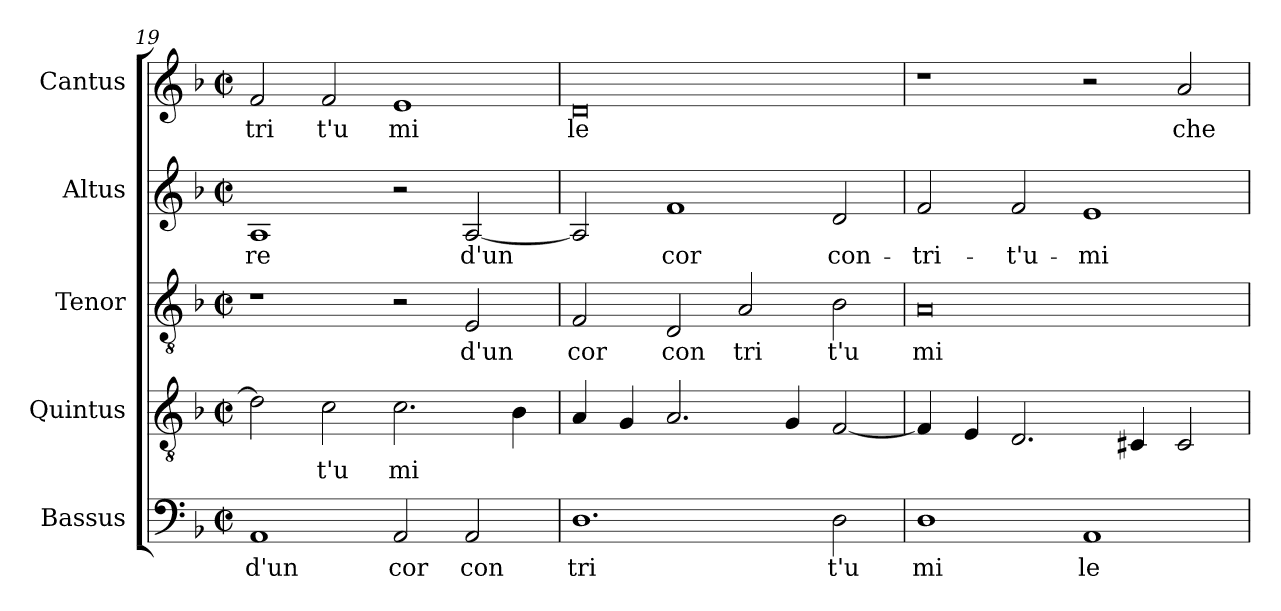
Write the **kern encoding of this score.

**kern	**text	**kern	**text	**kern	**text	**kern	**text	**kern	**text
*part5	*part5	*part4	*part4	*part3	*part3	*part2	*part2	*part1	*part1
*staff5	*staff5	*staff4	*staff4	*staff3	*staff3	*staff2	*staff2	*staff1	*staff1
*I"Bassus	*	*I"Quintus	*	*I"Tenor	*	*I"Altus	*	*I"Cantus	*
!!LO:PB:g=z
*clefF4	*	*clefGv2	*	*clefGv2	*	*clefG2	*	*clefG2	*
*k[b-]	*	*k[b-]	*	*k[b-]	*	*k[b-]	*	*k[b-]	*
*F:	*	*F:	*	*F:	*	*F:	*	*F:	*
*M2/2	*	*M2/2	*	*M2/2	*	*M2/2	*	*M2/2	*
*met(c|)	*	*met(c|)	*	*met(c|)	*	*met(c|)	*	*met(c|)	*
=19	=19	=19	=19	=19	=19	=19	=19	=19	=19
!	!LO:LY:b:cj	!	!LO:LY:b:cj	!	!	!	!LO:LY:b:cj	!	!LO:LY:b:cj
1AA	d'un	2d\]	--	1r	.	1A	-re	2f/	-tri
!	!	!	!LO:LY:b:cj	!	!	!	!	!	!LO:LY:b:cj
.	.	2c\	-t'u	.	.	.	.	2f/	t'u
!	!LO:LY:b:cj	!	!LO:LY:b:cj	!	!	!	!	!	!LO:LY:b:cj
2AA/	cor	2.c\	mi	2r	.	2r	.	1e	mi
!	!LO:LY:b:cj	!	!	!	!LO:LY:b:cj	!	!LO:LY:b:cj	!	!
2AA/	con	.	.	2E/	d'un	[<2A/	d'un	.	.
!	!	!	!LO:LY:b:cj	!	!	!	!	!	!
.	.	4B-\	.	.	.	.	.	.	.
=20	=20	=20	=20	=20	=20	=20	=20	=20	=20
!	!LO:LY:b:cj	!	!LO:LY:b:cj	!	!LO:LY:b:cj	!	!LO:LY:b:cj	!	!LO:LY:b:cj
1.D	tri	4A/	.	2F/	cor	2A/]	.	0d	le
!	!	!	!LO:LY:b:cj	!	!	!	!	!	!
.	.	4G/	.	.	.	.	.	.	.
!	!	!	!LO:LY:b:cj	!	!LO:LY:b:cj	!	!LO:LY:b:cj	!	!
.	.	2.A/	.	2D/	con	1f	cor	.	.
!	!	!	!	!	!LO:LY:b:cj	!	!	!	!
.	.	.	.	2A/	tri	.	.	.	.
!	!	!	!LO:LY:b:cj	!	!	!	!	!	!
.	.	4G/	.	.	.	.	.	.	.
!	!LO:LY:b:cj	!	!LO:LY:b:cj	!	!LO:LY:b:cj	!	!LO:LY:b:cj	!	!
2D\	t'u	[<2F/	.	2B-\	t'u	2d/	con-	.	.
=21	=21	=21	=21	=21	=21	=21	=21	=21	=21
!	!LO:LY:b:cj	!	!LO:LY:b:cj	!	!LO:LY:b:cj	!	!LO:LY:b:cj	!	!
1D	mi	4F/]	.	0A	mi	2f/	-tri-	1r	.
!	!	!	!LO:LY:b:cj	!	!	!	!	!	!
.	.	4E/	.	.	.	.	.	.	.
!	!	!	!LO:LY:b:cj	!	!	!	!LO:LY:b:cj	!	!
.	.	2.D/	.	.	.	2f/	-t'u-	.	.
!	!LO:LY:b:cj	!	!	!	!	!	!LO:LY:b:cj	!	!
1AA	le	.	.	.	.	1e	-mi-	2r	.
!	!	!	!LO:LY:b:cj	!	!	!	!	!	!
.	.	4C#/	.	.	.	.	.	.	.
!	!	!	!LO:LY:b:cj	!	!	!	!	!	!LO:LY:b:cj
.	.	2C#/	.	.	.	.	.	2a/	che
=	=	=	=	=	=	=	=	=	=
*-	*-	*-	*-	*-	*-	*-	*-	*-	*-
